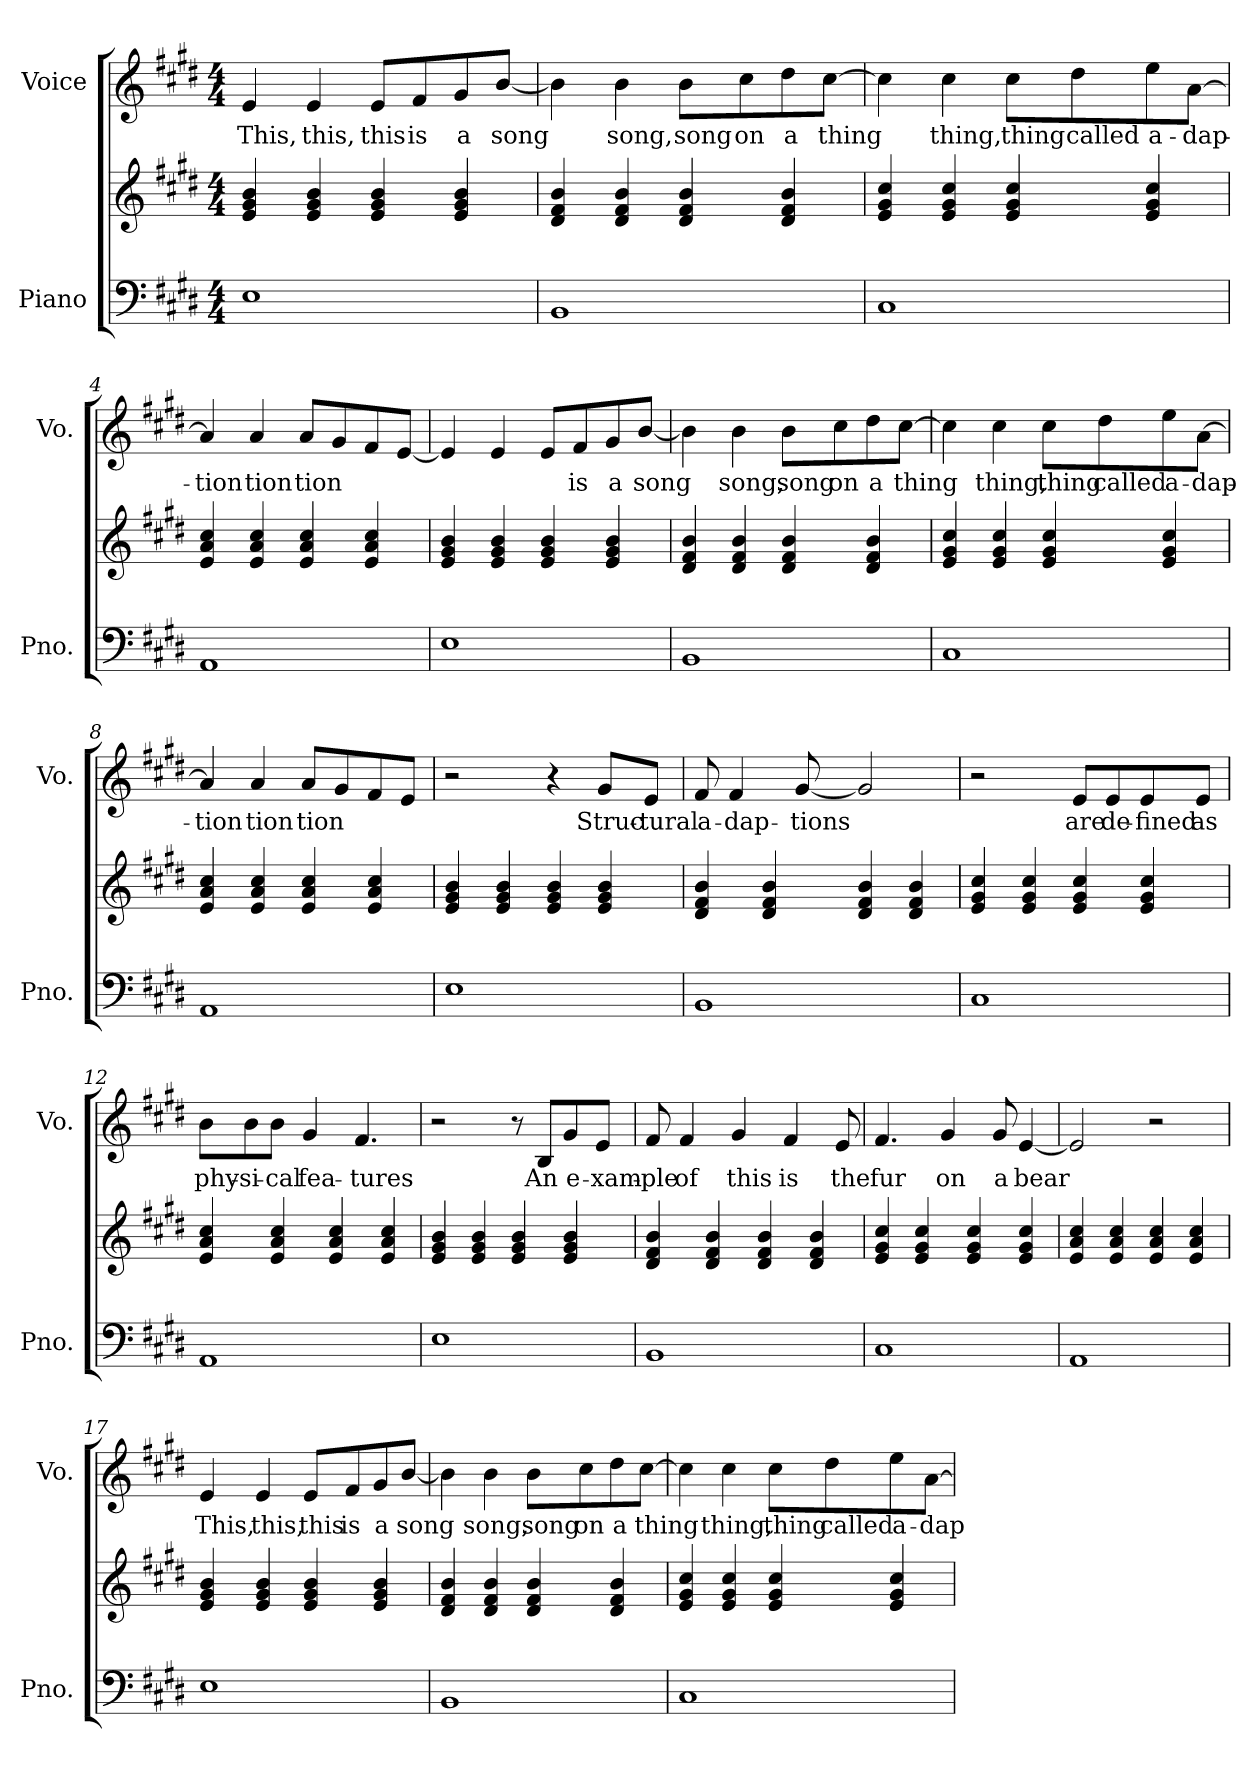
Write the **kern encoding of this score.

**kern	**kern	**kern	**text
*part2	*part2	*part1	*part1
*staff3	*staff2	*staff1	*staff1
*I"Piano	*	*I"Voice	*
*I'Pno.	*	*I'Vo.	*
*clefF4	*clefG2	*clefG2	*
*k[f#c#g#d#]	*k[f#c#g#d#]	*k[f#c#g#d#]	*
*M4/4	*M4/4	*M4/4	*
*MM125	*MM125	*MM125	*
=1	=1	=1	=1
1E	4e/ 4g#/ 4b/	4e/	This,
.	4e/ 4g#/ 4b/	4e/	this,
.	4e/ 4g#/ 4b/	8e/L	this
.	.	8f#/	is
.	4e/ 4g#/ 4b/	8g#/	a
.	.	[8b/J	song
=2	=2	=2	=2
1BB	4d#/ 4f#/ 4b/	4b\]	.
.	4d#/ 4f#/ 4b/	4b\	song,
.	4d#/ 4f#/ 4b/	8b\L	song
.	.	8cc#\	on
.	4d#/ 4f#/ 4b/	8dd#\	a
.	.	[8cc#\J	thing
!!LO:LB:g=z
=3	=3	=3	=3
1C#	4e/ 4g#/ 4cc#/	4cc#\]	.
.	4e/ 4g#/ 4cc#/	4cc#\	thing,
.	4e/ 4g#/ 4cc#/	8cc#\L	thing
.	.	8dd#\	called
.	4e/ 4g#/ 4cc#/	8ee\	a-
.	.	[8a\J	-dap-
=4	=4	=4	=4
1AA	4e/ 4a/ 4cc#/	4a/]	-tion
.	4e/ 4a/ 4cc#/	4a/	tion
.	4e/ 4a/ 4cc#/	8a/L	tion
.	.	8g#/	.
.	4e/ 4a/ 4cc#/	8f#/	.
.	.	[8e/J	.
=5	=5	=5	=5
1E	4e/ 4g#/ 4b/	4e/]	.
.	4e/ 4g#/ 4b/	4e/	.
.	4e/ 4g#/ 4b/	8e/L	.
.	.	8f#/	is
.	4e/ 4g#/ 4b/	8g#/	a
.	.	[8b/J	song
!!LO:LB:g=z
=6	=6	=6	=6
1BB	4d#/ 4f#/ 4b/	4b\]	.
.	4d#/ 4f#/ 4b/	4b\	song,
.	4d#/ 4f#/ 4b/	8b\L	song
.	.	8cc#\	on
.	4d#/ 4f#/ 4b/	8dd#\	a
.	.	[8cc#\J	thing
=7	=7	=7	=7
1C#	4e/ 4g#/ 4cc#/	4cc#\]	.
.	4e/ 4g#/ 4cc#/	4cc#\	thing,
.	4e/ 4g#/ 4cc#/	8cc#\L	thing
.	.	8dd#\	called
.	4e/ 4g#/ 4cc#/	8ee\	a-
.	.	[8a\J	-dap-
!!LO:PB:g=z
=8	=8	=8	=8
1AA	4e/ 4a/ 4cc#/	4a/]	-tion
.	4e/ 4a/ 4cc#/	4a/	tion
.	4e/ 4a/ 4cc#/	8a/L	tion
.	.	8g#/	.
.	4e/ 4a/ 4cc#/	8f#/	.
.	.	8e/J	.
=9	=9	=9	=9
1E	4e/ 4g#/ 4b/	2r	.
.	4e/ 4g#/ 4b/	.	.
.	4e/ 4g#/ 4b/	4r	.
.	4e/ 4g#/ 4b/	8g#/L	Struc-
.	.	8e/J	-tural
=10	=10	=10	=10
1BB	4d#/ 4f#/ 4b/	8f#/	a-
.	.	4f#/	-dap-
.	4d#/ 4f#/ 4b/	.	.
.	.	[8g#/	-tions
.	4d#/ 4f#/ 4b/	2g#/]	.
.	4d#/ 4f#/ 4b/	.	.
!!LO:LB:g=z
=11	=11	=11	=11
1C#	4e/ 4g#/ 4cc#/	2r	.
.	4e/ 4g#/ 4cc#/	.	.
.	4e/ 4g#/ 4cc#/	8e/L	are
.	.	8e/	de-
.	4e/ 4g#/ 4cc#/	8e/	-fined
.	.	8e/J	as
=12	=12	=12	=12
1AA	4e/ 4a/ 4cc#/	8b\L	phy-
.	.	8b\	-si-
.	4e/ 4a/ 4cc#/	8b\J	-cal
.	.	4g#/	fea-
.	4e/ 4a/ 4cc#/	.	.
.	.	4.f#/	-tures
.	4e/ 4a/ 4cc#/	.	.
=13	=13	=13	=13
1E	4e/ 4g#/ 4b/	2r	.
.	4e/ 4g#/ 4b/	.	.
.	4e/ 4g#/ 4b/	8r	.
.	.	8B/L	An
.	4e/ 4g#/ 4b/	8g#/	e-
.	.	8e/J	-xam-
!!LO:LB:g=z
=14	=14	=14	=14
1BB	4d#/ 4f#/ 4b/	8f#/	-ple
.	.	4f#/	of
.	4d#/ 4f#/ 4b/	.	.
.	.	4g#/	this
.	4d#/ 4f#/ 4b/	.	.
.	.	4f#/	is
.	4d#/ 4f#/ 4b/	.	.
.	.	8e/	the
=15	=15	=15	=15
1C#	4e/ 4g#/ 4cc#/	4.f#/	fur
.	4e/ 4g#/ 4cc#/	.	.
.	.	4g#/	on
.	4e/ 4g#/ 4cc#/	.	.
.	.	8g#/	a
.	4e/ 4g#/ 4cc#/	[4e/	bear
=16	=16	=16	=16
1AA	4e/ 4a/ 4cc#/	2e/]	.
.	4e/ 4a/ 4cc#/	.	.
.	4e/ 4a/ 4cc#/	2r	.
.	4e/ 4a/ 4cc#/	.	.
!!LO:LB:g=z
=17	=17	=17	=17
1E	4e/ 4g#/ 4b/	4e/	This,
.	4e/ 4g#/ 4b/	4e/	this,
.	4e/ 4g#/ 4b/	8e/L	this
.	.	8f#/	is
.	4e/ 4g#/ 4b/	8g#/	a
.	.	[8b/J	song
=18	=18	=18	=18
1BB	4d#/ 4f#/ 4b/	4b\]	.
.	4d#/ 4f#/ 4b/	4b\	song,
.	4d#/ 4f#/ 4b/	8b\L	song
.	.	8cc#\	on
.	4d#/ 4f#/ 4b/	8dd#\	a
.	.	[8cc#\J	thing
!!LO:PB:g=z
=19	=19	=19	=19
1C#	4e/ 4g#/ 4cc#/	4cc#\]	.
.	4e/ 4g#/ 4cc#/	4cc#\	thing,
.	4e/ 4g#/ 4cc#/	8cc#\L	thing
.	.	8dd#\	called
.	4e/ 4g#/ 4cc#/	8ee\	a-
.	.	[8a\J	-dap-
=	=	=	=
*-	*-	*-	*-
